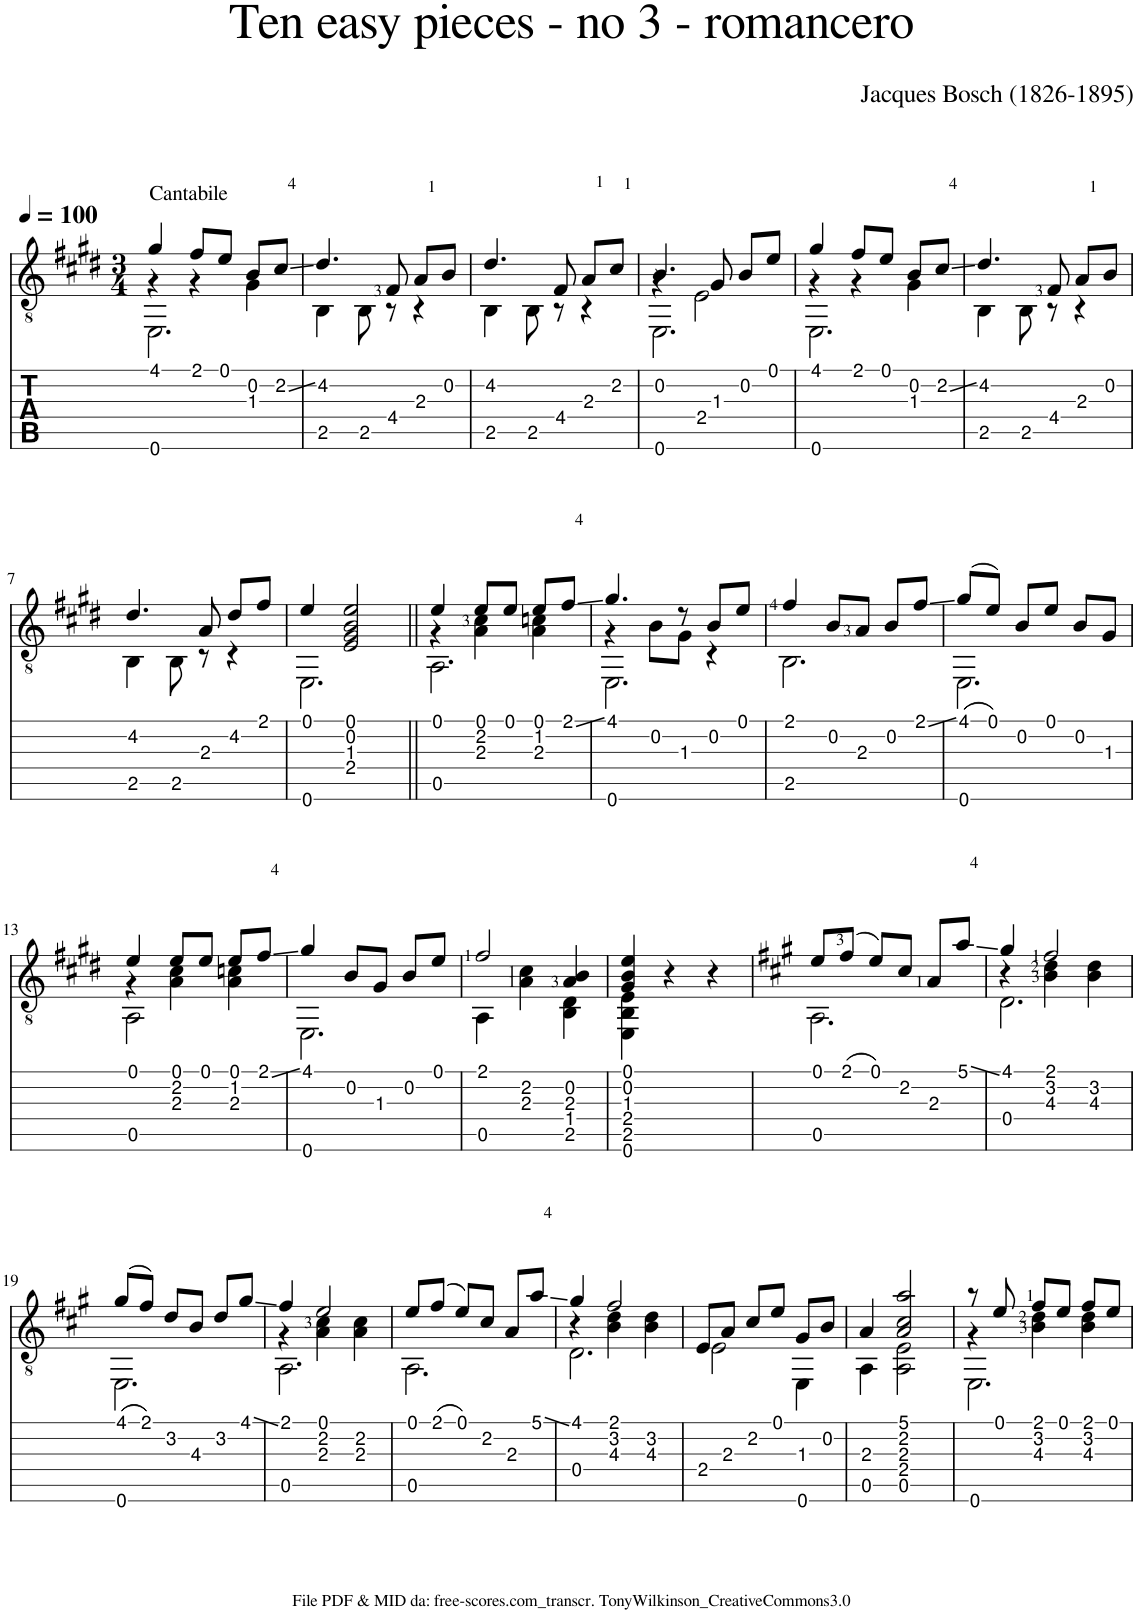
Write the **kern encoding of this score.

**kern	**kern
*part1	*part1
*staff2	*staff1
*I"Guitar	*
*I'Guit.	*
*stria6	*
*	*clefGv2
*k[f#c#g#d#]	*k[f#c#g#d#]
*M3/4	*M3/4
*MM100	*MM100
=1	=1
*^	*^
*	*^	*	*^
!	!	!	!LO:TX:a:t=Cantabile	!	!
4g#	4r	2.EE	4g#/	4r	2.EE\
8f#L	4r	.	8f#/L	4r	.
8eJ	.	.	8e/J	.	.
8BL	4G#	.	8B/L	4G#\	.
8c#J	.	.	8c#/J	.	.
*	*v	*v	*	*	*
*	*	*	*v	*v
=2	=2	=2	=2
4.d#	4BB	4.d#/	4BB\
.	8BB	.	8BB\
8F#	8r	8F#/	8r
8AL	4r	8A/L	4r
8BJ	.	8B/J	.
=3	=3	=3	=3
4.d#	4BB	4.d#/	4BB\
.	8BB	.	8BB\
8F#	8r	8F#/	8r
8AL	4r	8A/L	4r
8c#J	.	8c#/J	.
=4	=4	=4	=4
*	*^	*	*^
4.B	4r	2.EE	4.B/	4r	2.EE\
.	2E	.	.	2E\	.
8G#	.	.	8G#/	.	.
8BL	.	.	8B/L	.	.
8eJ	.	.	8e/J	.	.
=5	=5	=5	=5	=5	=5
4g#	4r	2.EE	4g#/	4r	2.EE\
8f#L	4r	.	8f#/L	4r	.
8eJ	.	.	8e/J	.	.
8BL	4G#	.	8B/L	4G#\	.
8c#J	.	.	8c#/J	.	.
*	*v	*v	*	*	*
*	*	*	*v	*v
=6	=6	=6	=6
4.d#	4BB	4.d#/	4BB\
.	8BB	.	8BB\
8F#	8r	8F#/	8r
8AL	4r	8A/L	4r
8BJ	.	8B/J	.
!!LO:LB:g=z	!!
=7	=7	=7	=7
4.d#	4BB	4.d#/	4BB\
.	8BB	.	8BB\
8A	8r	8A/	8r
8d#L	4r	8d#/L	4r
8f#J	.	8f#/J	.
=8	=8	=8	=8
4e	2.EE	4e/	2.EE\
2E 2G# 2B 2e	.	2E/ 2G#/ 2B/ 2e/	.
=9||	=9||	=9||	=9||
*	*^	*	*^
4e	4r	2.AA	4e/	4r	2.AA\
8eL	4A 4c#	.	8e/L	4A\ 4c#\	.
8eJ	.	.	8e/J	.	.
8eL	4A 4c	.	8e/L	4A\ 4cn\	.
8f#J	.	.	8f#/J	.	.
=10	=10	=10	=10	=10	=10
4.g#	4r	2.EE	4.g#/	4r	2.EE\
.	8BL	.	.	8B\L	.
8r	8G#J	.	8r	8G#\J	.
8BL	4r	.	8B/L	4r	.
8eJ	.	.	8e/J	.	.
*	*v	*v	*	*	*
*	*	*	*v	*v
=11	=11	=11	=11
4f#	2.BB	4f#/	2.BB\
8BL	.	8B/L	.
8AJ	.	8A/J	.
8BL	.	8B/L	.
8f#J	.	8f#/J	.
=12	=12	=12	=12
8g#L	2.EE	(8g#/L	2.EE\
8eJ	.	8e/J)	.
8BL	.	8B/L	.
8eJ	.	8e/J	.
8BL	.	8B/L	.
8G#J	.	8G#/J	.
!!LO:LB:g=z
=13	=13	=13	=13
*	*^	*	*^
4e	4r	2AA	4e/	4r	2AA\
8eL	4A 4c#	.	8e/L	4A\ 4c#\	.
8eJ	.	.	8e/J	.	.
8eL	4A 4c	4ryy	8e/L	4A\ 4cn\	4ryy
8f#J	.	.	8f#/J	.	.
*	*v	*v	*	*	*
*	*	*	*v	*v
=14	=14	=14	=14
4g#	2.EE	4g#/	2.EE\
8BL	.	8B/L	.
8G#J	.	8G#/J	.
8BL	.	8B/L	.
8eJ	.	8e/J	.
=15	=15	=15	=15
2f#	4AA	2f#/	4AA\
.	4A 4c#	.	4A\ 4c#\
4A 4B	4BB 4D#	4A/ 4B/	4BB\ 4D#\
=16	=16	=16	=16
4G# 4B 4e	4EE 4BB 4E	4G#/ 4B/ 4e/	4EE\ 4BB\ 4E\
4r	2ryy	4r	2ryy
4r	.	4r	.
=17	=17	=17	=17
*k[f#c#g#]	*	*k[f#c#g#]	*
8eL	2.AA	8e/L	2.AA\
8f#J	.	(8f#/J	.
8eL	.	8e/L)	.
8c#J	.	8c#/J	.
8AL	.	8A/L	.
8aJ	.	8a/J	.
=18	=18	=18	=18
*	*^	*	*^
4g#	4r	2.D	4g#/	4r	2.D\
2f#	4B 4d	.	2f#/	4B\ 4d\	.
.	4B 4d	.	.	4B\ 4d\	.
*	*v	*v	*	*	*
*	*	*	*v	*v
!!LO:LB:g=z
=19	=19	=19	=19
8g#L	2.EE	(8g#/L	2.EE\
8f#J	.	8f#/J)	.
8dL	.	8d/L	.
8BJ	.	8B/J	.
8dL	.	8d/L	.
8g#J	.	8g#/J	.
=20	=20	=20	=20
*	*^	*	*^
4f#	4r	2.AA	4f#/	4r	2.AA\
2e	4A 4c#	.	2e/	4A\ 4c#\	.
.	4A 4c#	.	.	4A\ 4c#\	.
*	*v	*v	*	*	*
*	*	*	*v	*v
=21	=21	=21	=21
8eL	2.AA	8e/L	2.AA\
8f#J	.	(8f#/J	.
8eL	.	8e/L)	.
8c#J	.	8c#/J	.
8AL	.	8A/L	.
8aJ	.	8a/J	.
=22	=22	=22	=22
*	*^	*	*^
4g#	4r	2.D	4g#/	4r	2.D\
2f#	4B 4d	.	2f#/	4B\ 4d\	.
.	4B 4d	.	.	4B\ 4d\	.
*	*v	*v	*	*	*
*	*	*	*v	*v
=23	=23	=23	=23
8EL	2E	8E/L	2E\
8AJ	.	8A/J	.
8c#L	.	8c#/L	.
8eJ	.	8e/J	.
8G#L	4EE	8G#/L	4EE\
8BJ	.	8B/J	.
=24	=24	=24	=24
4A	4AA	4A/	4AA\
2A 2c# 2a	2AA 2E	2A/ 2c#/ 2a/	2AA\ 2E\
=25	=25	=25	=25
*	*^	*	*^
8r	4r	2.EE	8r	4r	2.EE\
8e	.	.	8e/	.	.
8f#L	4B 4d	.	8f#/L	4B\ 4d\	.
8eJ	.	.	8e/J	.	.
8f#L	4B 4d	.	8f#/L	4B\ 4d\	.
8eJ	.	.	8e/J	.	.
*v	*v	*v	*	*	*
*	*v	*v	*v
=	=
*-	*-
